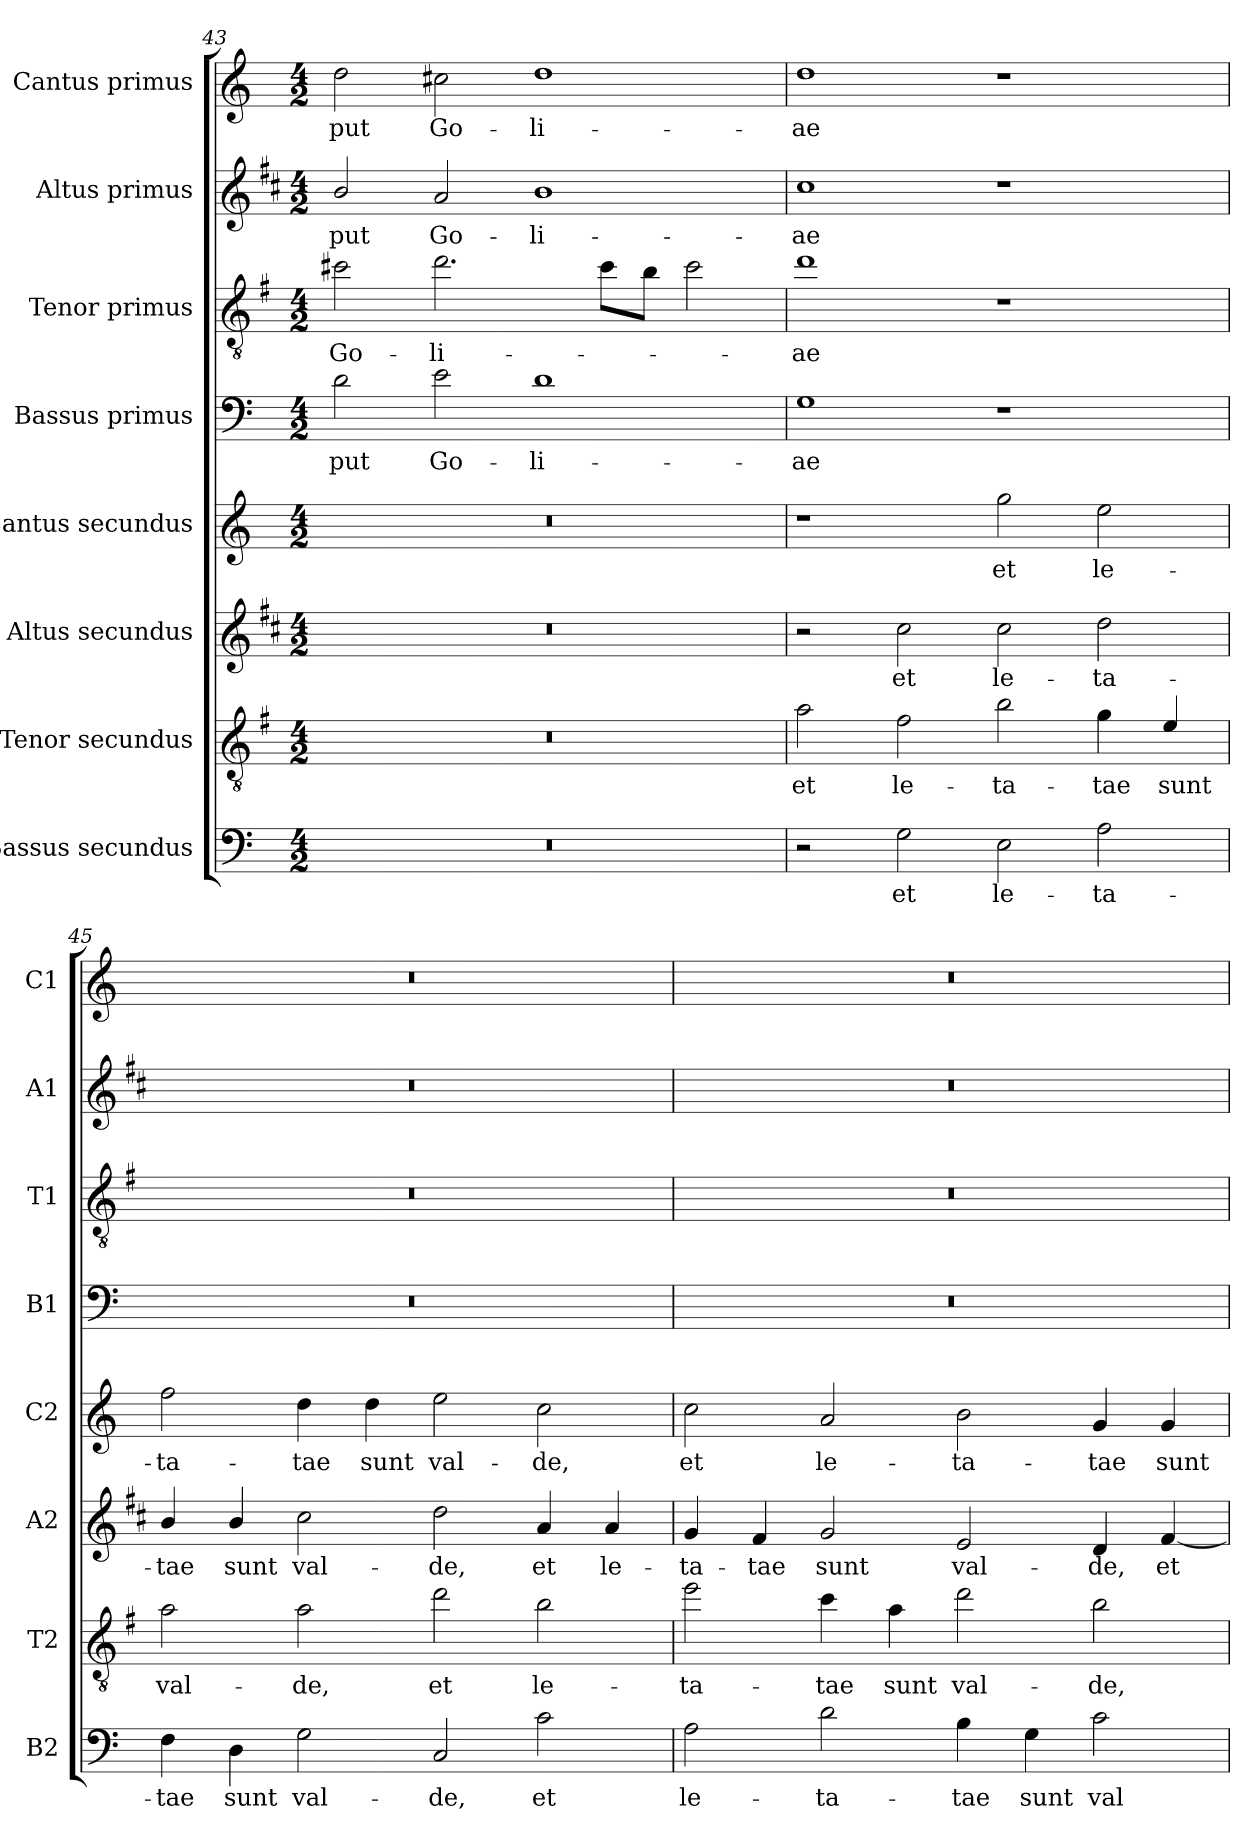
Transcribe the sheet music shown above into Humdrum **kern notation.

**kern	**text	**kern	**text	**kern	**text	**kern	**text	**kern	**text	**kern	**text	**kern	**text	**kern	**text
*part8	*part8	*part7	*part7	*part6	*part6	*part5	*part5	*part4	*part4	*part3	*part3	*part2	*part2	*part1	*part1
*staff8	*staff8	*staff7	*staff7	*staff6	*staff6	*staff5	*staff5	*staff4	*staff4	*staff3	*staff3	*staff2	*staff2	*staff1	*staff1
*I"Bassus secundus	*	*I"Tenor secundus	*	*I"Altus secundus	*	*I"Cantus secundus	*	*I"Bassus primus	*	*I"Tenor primus	*	*I"Altus primus	*	*I"Cantus primus	*
*I'B2	*	*I'T2	*	*I'A2	*	*I'C2	*	*I'B1	*	*I'T1	*	*I'A1	*	*I'C1	*
*clefF4	*	*clefGv2	*	*clefG2	*	*clefG2	*	*clefF4	*	*clefGv2	*	*clefG2	*	*clefG2	*
*	*	*ITrd4c7	*	*ITrd1c2	*	*	*	*	*	*ITrd4c7	*	*ITrd1c2	*	*	*
*k[]	*	*k[]	*	*k[]	*	*k[]	*	*k[]	*	*k[]	*	*k[]	*	*k[]	*
*C:	*	*C:	*	*C:	*	*C:	*	*C:	*	*C:	*	*C:	*	*C:	*
*M4/2	*	*M4/2	*	*M4/2	*	*M4/2	*	*M4/2	*	*M4/2	*	*M4/2	*	*M4/2	*
=43	=43	=43	=43	=43	=43	=43	=43	=43	=43	=43	=43	=43	=43	=43	=43
!	!	!	!	!	!	!	!	!	!LO:LY:b	!	!LO:LY:b	!	!LO:LY:b	!	!LO:LY:b
0r	.	0r	.	0r	.	0r	.	2d\	-put	2f#X\	Go-	2a/	-put	2dd\	-put
!	!	!	!	!	!	!	!	!	!LO:LY:b	!	!LO:LY:b	!	!LO:LY:b	!	!LO:LY:b
.	.	.	.	.	.	.	.	2e\	Go-	2.g\	-li-	2g/	Go-	2cc#X\	Go-
!	!	!	!	!	!	!	!	!	!LO:LY:b	!	!	!	!LO:LY:b	!	!LO:LY:b
.	.	.	.	.	.	.	.	1d	-li-	.	.	1a	-li-	1dd	-li-
.	.	.	.	.	.	.	.	.	.	8f#\L	.	.	.	.	.
.	.	.	.	.	.	.	.	.	.	8e\J	.	.	.	.	.
.	.	.	.	.	.	.	.	.	.	2f#\	.	.	.	.	.
!!LO:PB:g=z
=44	=44	=44	=44	=44	=44	=44	=44	=44	=44	=44	=44	=44	=44	=44	=44
!	!	!	!LO:LY:b	!	!	!	!	!	!LO:LY:b	!	!LO:LY:b	!	!LO:LY:b	!	!LO:LY:b
2r	.	2d\	et	2r	.	1r	.	1G	-ae	1g	-ae	1b	-ae	1dd	-ae
!	!LO:LY:b	!	!LO:LY:b	!	!LO:LY:b	!	!	!	!	!	!	!	!	!	!
2G\	et	2B\	le-	2b\	et	.	.	.	.	.	.	.	.	.	.
!	!LO:LY:b	!	!LO:LY:b	!	!LO:LY:b	!	!LO:LY:b	!	!	!	!	!	!	!	!
2E\	le-	2e\	-ta-	2b\	le-	2gg\	et	1r	.	1r	.	1r	.	1r	.
!	!LO:LY:b	!	!LO:LY:b	!	!LO:LY:b	!	!LO:LY:b	!	!	!	!	!	!	!	!
2A\	-ta-	4c\	-tae	2cc\	-ta-	2ee\	le-	.	.	.	.	.	.	.	.
!	!	!	!LO:LY:b	!	!	!	!	!	!	!	!	!	!	!	!
.	.	4A/	sunt	.	.	.	.	.	.	.	.	.	.	.	.
=45	=45	=45	=45	=45	=45	=45	=45	=45	=45	=45	=45	=45	=45	=45	=45
!	!LO:LY:b	!	!LO:LY:b	!	!LO:LY:b	!	!LO:LY:b	!	!	!	!	!	!	!	!
4F\	-tae	2d\	val-	4a/	-tae	2ff\	-ta-	0r	.	0r	.	0r	.	0r	.
!	!LO:LY:b	!	!	!	!LO:LY:b	!	!	!	!	!	!	!	!	!	!
4D\	sunt	.	.	4a/	sunt	.	.	.	.	.	.	.	.	.	.
!	!LO:LY:b	!	!LO:LY:b	!	!LO:LY:b	!	!LO:LY:b	!	!	!	!	!	!	!	!
2G\	val-	2d\	-de,	2b\	val-	4dd\	-tae	.	.	.	.	.	.	.	.
!	!	!	!	!	!	!	!LO:LY:b	!	!	!	!	!	!	!	!
.	.	.	.	.	.	4dd\	sunt	.	.	.	.	.	.	.	.
!	!LO:LY:b	!	!LO:LY:b	!	!LO:LY:b	!	!LO:LY:b	!	!	!	!	!	!	!	!
2C/	-de,	2g\	et	2cc\	-de,	2ee\	val-	.	.	.	.	.	.	.	.
!	!LO:LY:b	!	!LO:LY:b	!	!LO:LY:b	!	!LO:LY:b	!	!	!	!	!	!	!	!
2c\	et	2e\	le-	4g/	et	2cc\	-de,	.	.	.	.	.	.	.	.
!	!	!	!	!	!LO:LY:b	!	!	!	!	!	!	!	!	!	!
.	.	.	.	4g/	le-	.	.	.	.	.	.	.	.	.	.
=46	=46	=46	=46	=46	=46	=46	=46	=46	=46	=46	=46	=46	=46	=46	=46
!	!LO:LY:b	!	!LO:LY:b	!	!LO:LY:b	!	!LO:LY:b	!	!	!	!	!	!	!	!
2A\	le-	2a\	-ta-	4f/	-ta-	2cc\	et	0r	.	0r	.	0r	.	0r	.
!	!	!	!	!	!LO:LY:b	!	!	!	!	!	!	!	!	!	!
.	.	.	.	4e/	-tae	.	.	.	.	.	.	.	.	.	.
!	!LO:LY:b	!	!LO:LY:b	!	!LO:LY:b	!	!LO:LY:b	!	!	!	!	!	!	!	!
2d\	-ta-	4f\	-tae	2f/	sunt	2a/	le-	.	.	.	.	.	.	.	.
!	!	!	!LO:LY:b	!	!	!	!	!	!	!	!	!	!	!	!
.	.	4d\	sunt	.	.	.	.	.	.	.	.	.	.	.	.
!	!LO:LY:b	!	!LO:LY:b	!	!LO:LY:b	!	!LO:LY:b	!	!	!	!	!	!	!	!
4B\	-tae	2g\	val-	2d/	val-	2b\	-ta-	.	.	.	.	.	.	.	.
!	!LO:LY:b	!	!	!	!	!	!	!	!	!	!	!	!	!	!
4G\	sunt	.	.	.	.	.	.	.	.	.	.	.	.	.	.
!	!LO:LY:b	!	!LO:LY:b	!	!LO:LY:b	!	!LO:LY:b	!	!	!	!	!	!	!	!
2c\	val-	2e\	-de,	4c/	-de,	4g/	-tae	.	.	.	.	.	.	.	.
!	!	!	!	!	!LO:LY:b	!	!LO:LY:b	!	!	!	!	!	!	!	!
.	.	.	.	[4e/	et	4g/	sunt	.	.	.	.	.	.	.	.
=	=	=	=	=	=	=	=	=	=	=	=	=	=	=	=
*-	*-	*-	*-	*-	*-	*-	*-	*-	*-	*-	*-	*-	*-	*-	*-
